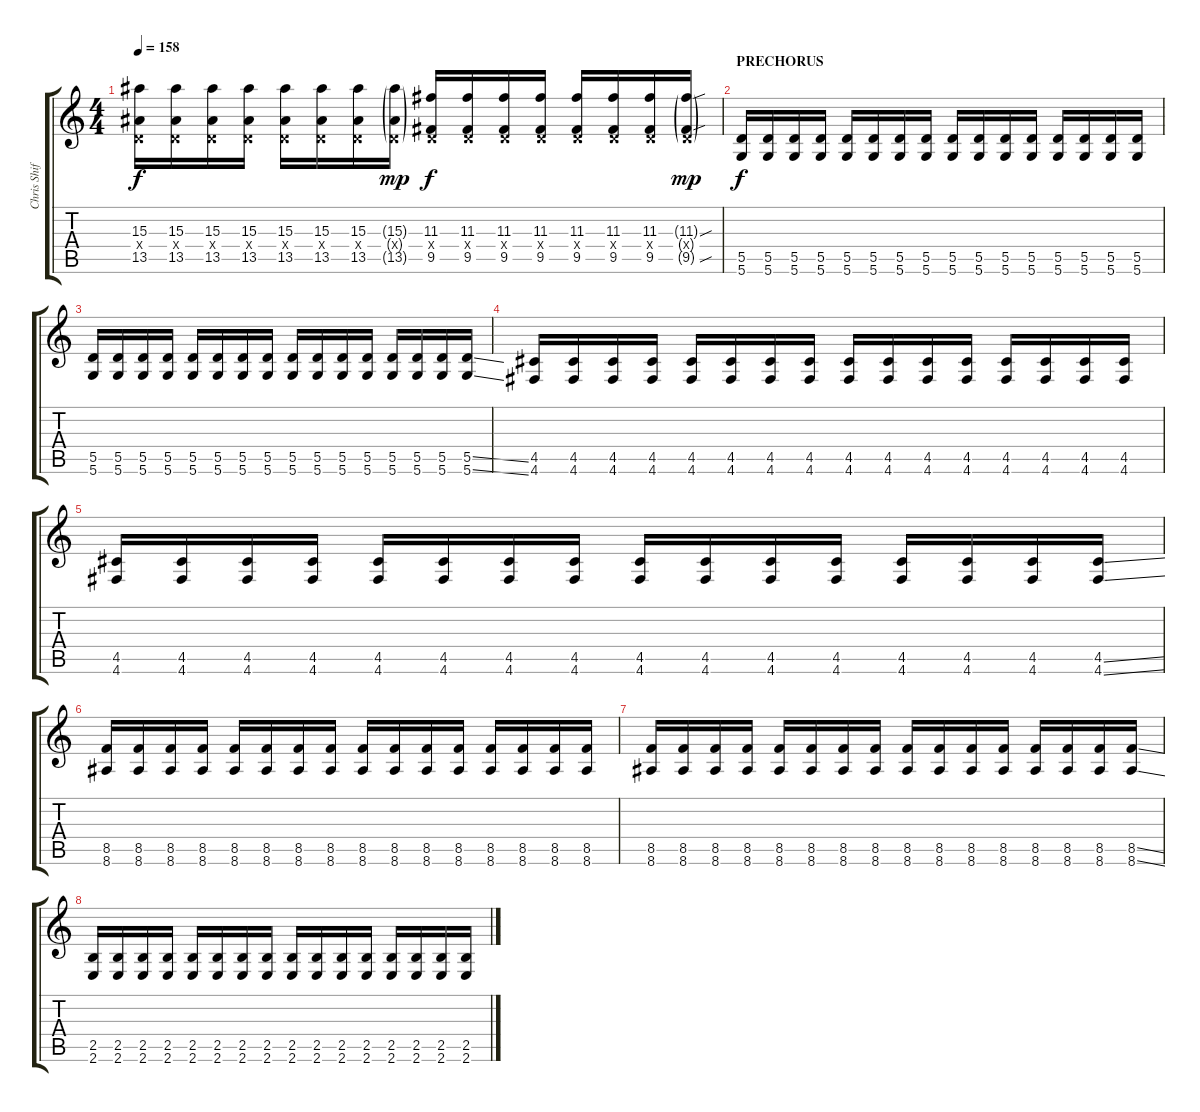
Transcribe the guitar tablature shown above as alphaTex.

\track ("Chris Shiflet (Guitar)" "Chris Shif") {instrument overdrivenguitar}
\staff {score tabs}
\tuning (E4 B3 G3 D3 A2 D2) {hide}
\ts (4 4)
\tempo 158
\clef g2
\ks c
(15.3 0.4{x} 13.5).16{dy f} (15.3 0.4{x} 13.5).16 (15.3 0.4{x} 13.5).16 (15.3 0.4{x} 13.5).16 (15.3 0.4{x} 13.5).16 (15.3 0.4{x} 13.5).16 (15.3 0.4{x} 13.5).16 (15.3{g} 0.4{g x} 13.5{g}).16{dy mp} (11.3 0.4{x} 9.5).16{dy f} (11.3 0.4{x} 9.5).16 (11.3 0.4{x} 9.5).16 (11.3 0.4{x} 9.5).16 (11.3 0.4{x} 9.5).16 (11.3 0.4{x} 9.5).16 (11.3 0.4{x} 9.5).16 (11.3{sou g} 0.4{g x} 9.5{sou g}).16{dy mp} |
\section ("" "PRECHORUS")
(5.5 5.6).16{dy f} (5.5 5.6).16 (5.5 5.6).16 (5.5 5.6).16 (5.5 5.6).16 (5.5 5.6).16 (5.5 5.6).16 (5.5 5.6).16 (5.5 5.6).16 (5.5 5.6).16 (5.5 5.6).16 (5.5 5.6).16 (5.5 5.6).16 (5.5 5.6).16 (5.5 5.6).16 (5.5 5.6).16 |
(5.5 5.6).16 (5.5 5.6).16 (5.5 5.6).16 (5.5 5.6).16 (5.5 5.6).16 (5.5 5.6).16 (5.5 5.6).16 (5.5 5.6).16 (5.5 5.6).16 (5.5 5.6).16 (5.5 5.6).16 (5.5 5.6).16 (5.5 5.6).16 (5.5 5.6).16 (5.5 5.6).16 (5.5{ss} 5.6{ss}).16 |
(4.5 4.6).16 (4.5 4.6).16 (4.5 4.6).16 (4.5 4.6).16 (4.5 4.6).16 (4.5 4.6).16 (4.5 4.6).16 (4.5 4.6).16 (4.5 4.6).16 (4.5 4.6).16 (4.5 4.6).16 (4.5 4.6).16 (4.5 4.6).16 (4.5 4.6).16 (4.5 4.6).16 (4.5 4.6).16 |
(4.5 4.6).16 (4.5 4.6).16 (4.5 4.6).16 (4.5 4.6).16 (4.5 4.6).16 (4.5 4.6).16 (4.5 4.6).16 (4.5 4.6).16 (4.5 4.6).16 (4.5 4.6).16 (4.5 4.6).16 (4.5 4.6).16 (4.5 4.6).16 (4.5 4.6).16 (4.5 4.6).16 (4.5{ss} 4.6{ss}).16 |
(8.5 8.6).16 (8.5 8.6).16 (8.5 8.6).16 (8.5 8.6).16 (8.5 8.6).16 (8.5 8.6).16 (8.5 8.6).16 (8.5 8.6).16 (8.5 8.6).16 (8.5 8.6).16 (8.5 8.6).16 (8.5 8.6).16 (8.5 8.6).16 (8.5 8.6).16 (8.5 8.6).16 (8.5 8.6).16 |
(8.5 8.6).16 (8.5 8.6).16 (8.5 8.6).16 (8.5 8.6).16 (8.5 8.6).16 (8.5 8.6).16 (8.5 8.6).16 (8.5 8.6).16 (8.5 8.6).16 (8.5 8.6).16 (8.5 8.6).16 (8.5 8.6).16 (8.5 8.6).16 (8.5 8.6).16 (8.5 8.6).16 (8.5{ss} 8.6{ss}).16 |
(2.5 2.6).16 (2.5 2.6).16 (2.5 2.6).16 (2.5 2.6).16 (2.5 2.6).16 (2.5 2.6).16 (2.5 2.6).16 (2.5 2.6).16 (2.5 2.6).16 (2.5 2.6).16 (2.5 2.6).16 (2.5 2.6).16 (2.5 2.6).16 (2.5 2.6).16 (2.5 2.6).16 (2.5 2.6).16
